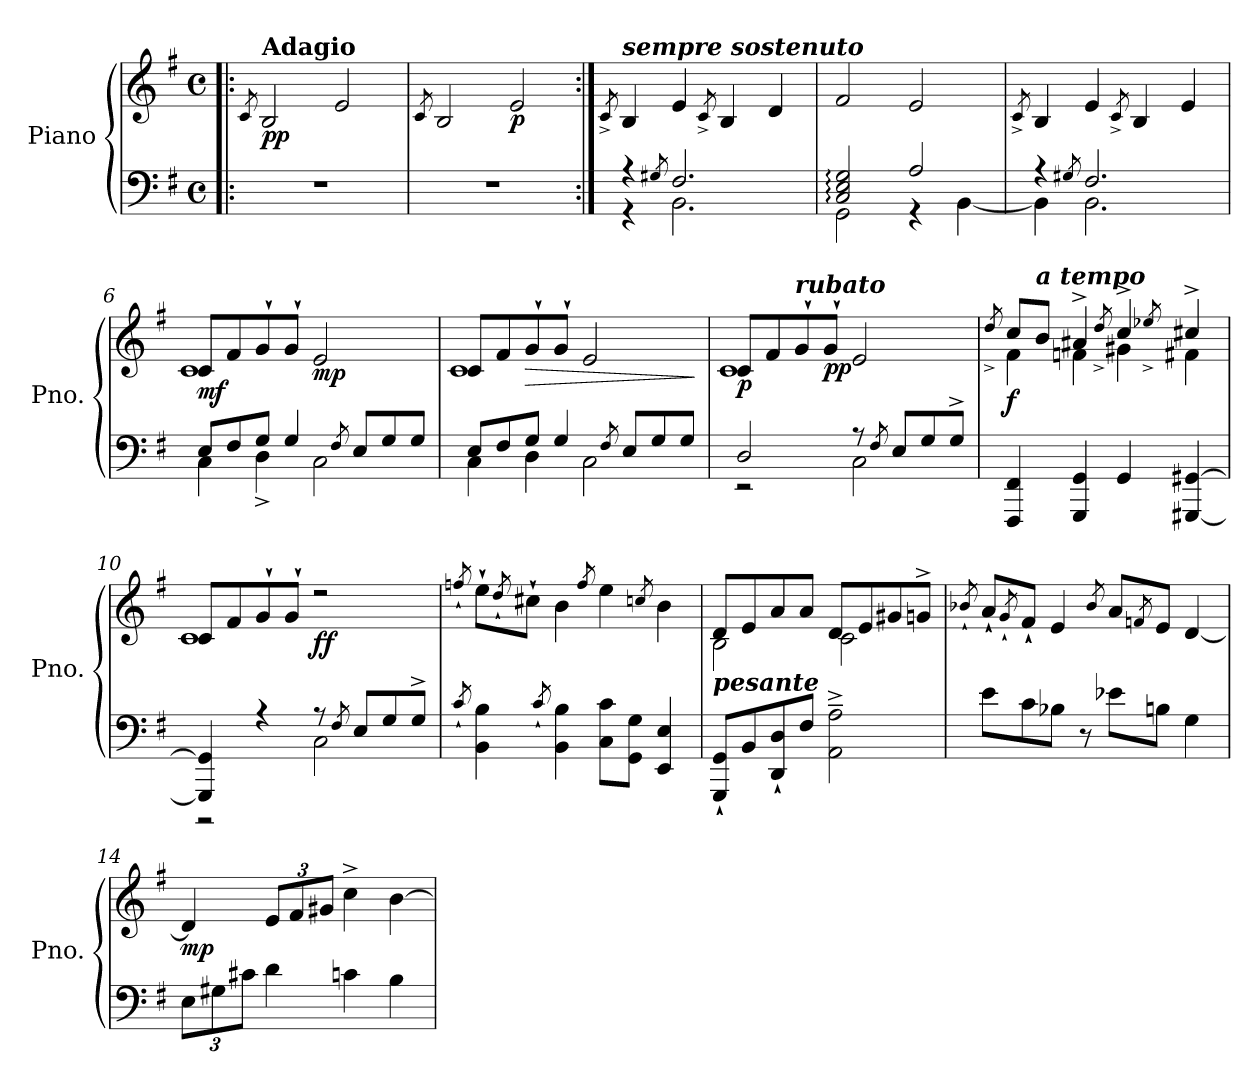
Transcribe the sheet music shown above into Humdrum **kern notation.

**kern	**kern	**dynam
*part1	*part1	*part1
*staff2	*staff1	*staff1/2
*I"Piano	*	*
*I'Pno.	*	*
*clefF4	*clefG2	*
*k[f#]	*k[f#]	*
*M4/4	*M4/4	*
*met(c)	*met(c)	*
*MM62	*MM62	*
=1!|:	=1!|:	=1!|:
.	8qc/	.
!	!LO:TX:a:B:t=Adagio	!
!	!	!LO:DY:b
1r	2B/	pp
.	2e/	.
=2	=2	=2
.	8qc/	.
1r	2B/	.
!	!	!LO:DY:b
.	2e/	p
!!LO:LB:g=z
=3:|!	=3:|!	=3:|!
.	8qc^/	.
*^	*	*
!	!	!LO:TX:a:Bi:t=sempre sostenuto	!
4r	4r	4B/	.
8qG#X/	.	.	.
2.F#/	2.BB\	4e/	.
.	.	8qc^/	.
.	.	4B/	.
.	.	4d/	.
=4	=4	=4	=4
2C/: 2E/: 2G/:	2GG\	2f#/	.
2A/	4r	2e/	.
.	[4BB\	.	.
=5	=5	=5	=5
.	.	8qc^/	.
4r	4BB\]	4B/	.
8qG#X/	.	.	.
2.F#/	2.BB\	4e/	.
.	.	8qc^/	.
.	.	4B/	.
.	.	4e/	.
=6	=6	=6	=6
*	*	*^	*
!	!	!	!	!LO:DY:b
8E/L	4C\	8c/L	1c	mf
8F#/	.	8f#/	.	.
8G/J	4D^\	8g`/	.	.
4G/	.	8g`/J	.	.
!	!	!	!	!LO:DY:b
.	2C\	2e/	.	mp
8qF#/	.	.	.	.
8E/L	.	.	.	.
8G/	.	.	.	.
8G/J	.	.	.	.
=7	=7	=7	=7	=7
8E/L	4C\	8c/L	1c	.
8F#/	.	8f#/	.	.
!	!	!	!	!LO:HP:b
8G/J	4D\	8g`/	.	>
4G/	.	8g`/J	.	.
.	2C\	2e/	.	.
8qF#/	.	.	.	.
8E/L	.	.	.	.
8G/	.	.	.	.
8G/J	.	.	.	.
*v	*v	*	*	*
*	*v	*v	*
.	.	]
!!LO:LB:g=z
=8	=8	=8
*^	*^	*
!	!	!	!	!LO:DY:b
2D/	2r	8c/L	1c	p
.	.	8f#/	.	.
*	*	*MM52	*	*
!	!	!LO:TX:a:Bi:t=rubato	!	!
.	.	8g`/	.	.
!	!	!	!	!LO:DY:b
.	.	8g`/J	.	pp
8r	2C\	2e/	.	.
8qF#/	.	.	.	.
8E/L	.	.	.	.
8G/	.	.	.	.
8G^/J	.	.	.	.
*v	*v	*	*	*
=9	=9	=9	=9
.	8qdd^/	.	.
!	!	!	!LO:DY:b
4FFF#/ 4FF#/	8cc/L	4f#\	f
*	*MM62	*	*
!	!LO:TX:a:Bi:t=a tempo	!	!
.	8b/J	.	.
4GGG/ 4GG/	4a#X^/	4fn\	.
.	8qdd^/	.	.
4GG/	4cc^/	4g#X\	.
.	8qee-X^/	.	.
[4GGG#X/ [4GG#X/	4cc#X^/	4f#X\	.
=10	=10	=10	=10
*^	*	*	*
4GGG#/] 4GG#/]	2r	8c/L	1c	.
.	.	8f#/	.	.
4r	.	8g`/	.	.
.	.	8g`/J	.	.
!	!	!	!	!LO:DY:b
8r	2C\	2r	.	ff
8qF#/	.	.	.	.
8E/L	.	.	.	.
8G/	.	.	.	.
8G^/J	.	.	.	.
*v	*v	*	*	*
*	*v	*v	*
=11	=11	=11
8qc`/	8qffn`/	.
4BB\ 4B\	8ee`\L	.
.	8qdd`/	.
.	8cc#X`\J	.
8qc`/	.	.
4BB\ 4B\	4b\	.
.	8qff/	.
8C\ 8c\L	4ee\	.
8GG\ 8G\J	.	.
.	8qccn/	.
4EE/ 4E/	4b\	.
!!LO:LB:g=z
=12	=12	=12
*	*^	*
!LO:TX:a:Bi:t=pesante	!	!	!
8GGG/` 8GG/`L	8d/L	2B\	.
8BB/	8e/	.	.
8DD/` 8D/`	8a/	.	.
8F#/J	8a/J	.	.
2AA\~^ 2A\~^	8d/L	2c\	.
.	8e/	.	.
.	8g#X/	.	.
.	8gn^/J	.	.
*	*v	*v	*
=13	=13	=13
.	8qb-X`/	.
8e\L	8a`/L	.
.	8qg`/	.
8c\	8f#`/J	.
8B-X\J	4e/	.
8r	.	.
.	8qb-/	.
8e-X\L	8a/L	.
.	8qfn/	.
8Bn\J	8e/J	.
4G\	[4d/	.
=14	=14	=14
*Xbrackettup	*	*
!	!	!LO:DY:b
12E\L	4d/]	mp
12G#X\	.	.
12c#X\J	.	.
*	*Xbrackettup	*
4d\	12e/L	.
.	12f#/	.
.	12g#X/J	.
4cn\	4cc^\	.
4B\	[4b\	.
=	=	=
*-	*-	*-
